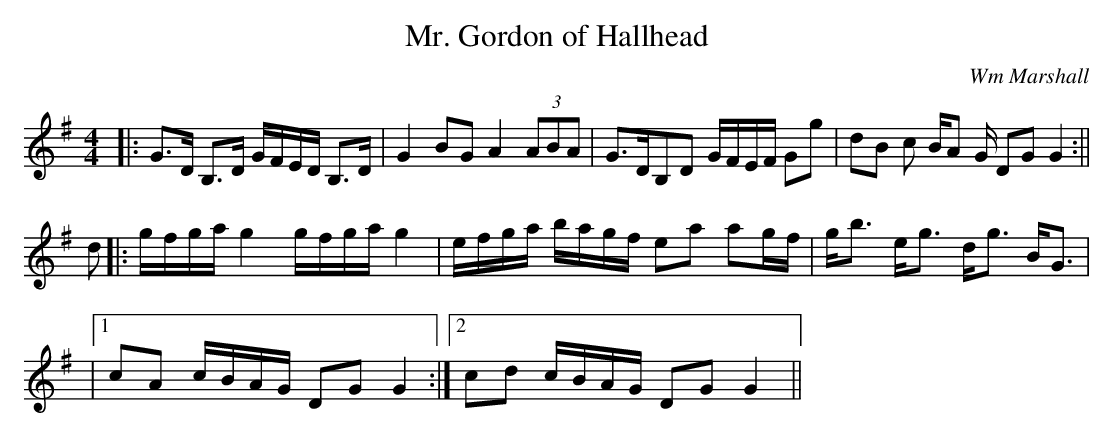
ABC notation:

X:1
T:Mr. Gordon of Hallhead
M:4/4
L:1/8
C:Wm Marshall
K:G
|:G>D B,>D G/2F/2E/2D/2 B,>D|G2 BG A2 (3ABA|G>DB,D G/2F/2E/2F/2 Gg|dB c
/2B/2A
/2G/2 DG G2:||!
d|:g/2f/2g/2a/2 g2 g/2f/2g/2a/2 g2|e/2f/2g/2a/2 b/2a/2g/2f/2 ea ag/2f/2|
g<b e<g d<g B<G|!
|1cA c/2B/2A/2G/2 DG G2:|2cd c/2B/2A/2G/2 DG G2||
